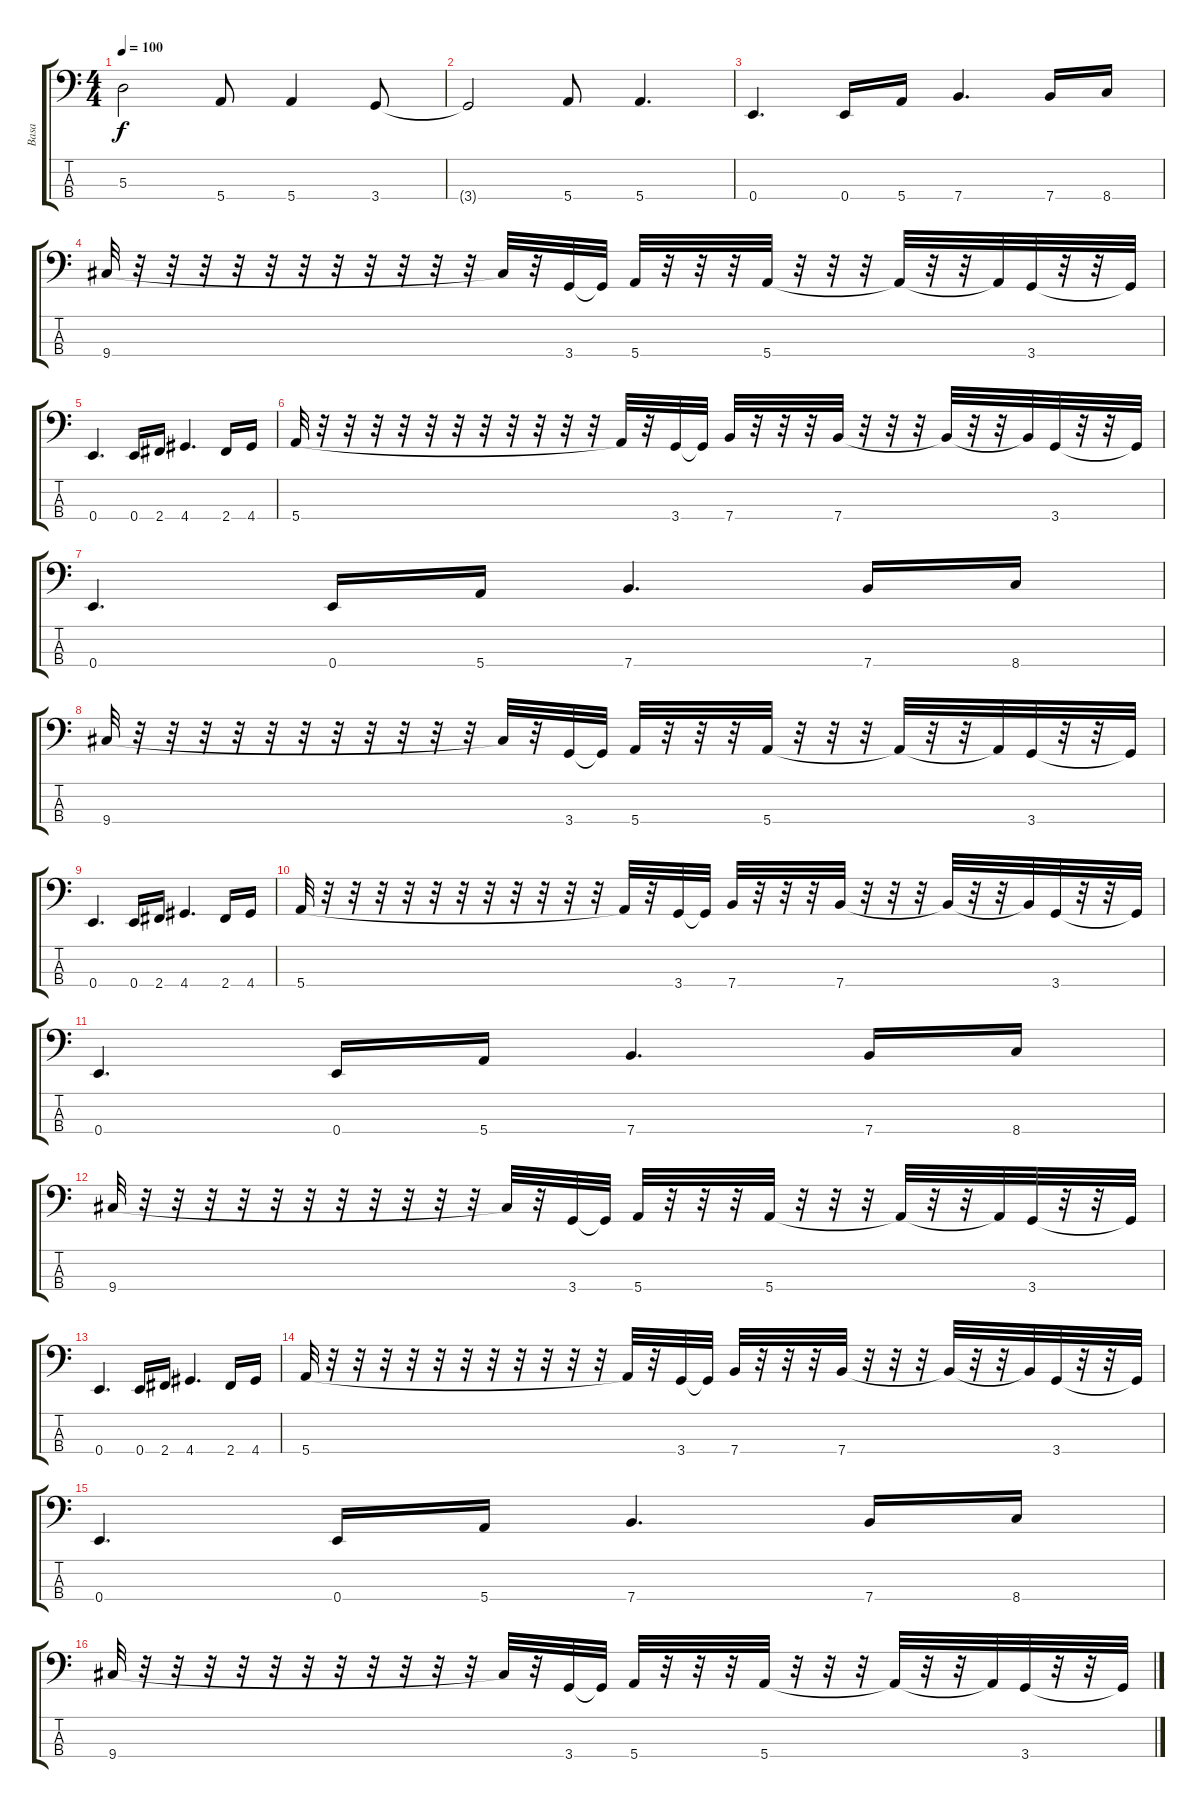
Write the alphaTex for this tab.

\track ("Basa" "Basa") {instrument electricbassfinger}
\staff {score tabs}
\tuning (G2 D2 A1 E1) {hide}
\ts (4 4)
\tempo 100
\clef f4
\ks c
5.3.2{dy f} 5.4.8 5.4.4 3.4.8 |
3.4{t}.2 5.4.8 5.4.4{d} |
0.4.4{d} 0.4.16 5.4.16 7.4.4{d} 7.4.16 8.4.16 |
9.4.32 r.32 r.32 r.32 r.32 r.32 r.32 r.32 r.32 r.32 r.32 r.32 9.4{t}.32 r.32 3.4.32 3.4{t}.32 5.4.32 r.32 r.32 r.32 5.4.32 r.32 r.32 r.32 5.4{t}.32 r.32 r.32 5.4{t}.32 3.4.32 r.32 r.32 3.4{t}.32 |
0.4.4{d} 0.4.16 2.4.16 4.4.4{d} 2.4.16 4.4.16 |
5.4.32 r.32 r.32 r.32 r.32 r.32 r.32 r.32 r.32 r.32 r.32 r.32 5.4{t}.32 r.32 3.4.32 3.4{t}.32 7.4.32 r.32 r.32 r.32 7.4.32 r.32 r.32 r.32 7.4{t}.32 r.32 r.32 7.4{t}.32 3.4.32 r.32 r.32 3.4{t}.32 |
0.4.4{d} 0.4.16 5.4.16 7.4.4{d} 7.4.16 8.4.16 |
9.4.32 r.32 r.32 r.32 r.32 r.32 r.32 r.32 r.32 r.32 r.32 r.32 9.4{t}.32 r.32 3.4.32 3.4{t}.32 5.4.32 r.32 r.32 r.32 5.4.32 r.32 r.32 r.32 5.4{t}.32 r.32 r.32 5.4{t}.32 3.4.32 r.32 r.32 3.4{t}.32 |
0.4.4{d} 0.4.16 2.4.16 4.4.4{d} 2.4.16 4.4.16 |
5.4.32 r.32 r.32 r.32 r.32 r.32 r.32 r.32 r.32 r.32 r.32 r.32 5.4{t}.32 r.32 3.4.32 3.4{t}.32 7.4.32 r.32 r.32 r.32 7.4.32 r.32 r.32 r.32 7.4{t}.32 r.32 r.32 7.4{t}.32 3.4.32 r.32 r.32 3.4{t}.32 |
0.4.4{d} 0.4.16 5.4.16 7.4.4{d} 7.4.16 8.4.16 |
9.4.32 r.32 r.32 r.32 r.32 r.32 r.32 r.32 r.32 r.32 r.32 r.32 9.4{t}.32 r.32 3.4.32 3.4{t}.32 5.4.32 r.32 r.32 r.32 5.4.32 r.32 r.32 r.32 5.4{t}.32 r.32 r.32 5.4{t}.32 3.4.32 r.32 r.32 3.4{t}.32 |
0.4.4{d} 0.4.16 2.4.16 4.4.4{d} 2.4.16 4.4.16 |
5.4.32 r.32 r.32 r.32 r.32 r.32 r.32 r.32 r.32 r.32 r.32 r.32 5.4{t}.32 r.32 3.4.32 3.4{t}.32 7.4.32 r.32 r.32 r.32 7.4.32 r.32 r.32 r.32 7.4{t}.32 r.32 r.32 7.4{t}.32 3.4.32 r.32 r.32 3.4{t}.32 |
0.4.4{d} 0.4.16 5.4.16 7.4.4{d} 7.4.16 8.4.16 |
9.4.32 r.32 r.32 r.32 r.32 r.32 r.32 r.32 r.32 r.32 r.32 r.32 9.4{t}.32 r.32 3.4.32 3.4{t}.32 5.4.32 r.32 r.32 r.32 5.4.32 r.32 r.32 r.32 5.4{t}.32 r.32 r.32 5.4{t}.32 3.4.32 r.32 r.32 3.4{t}.32
